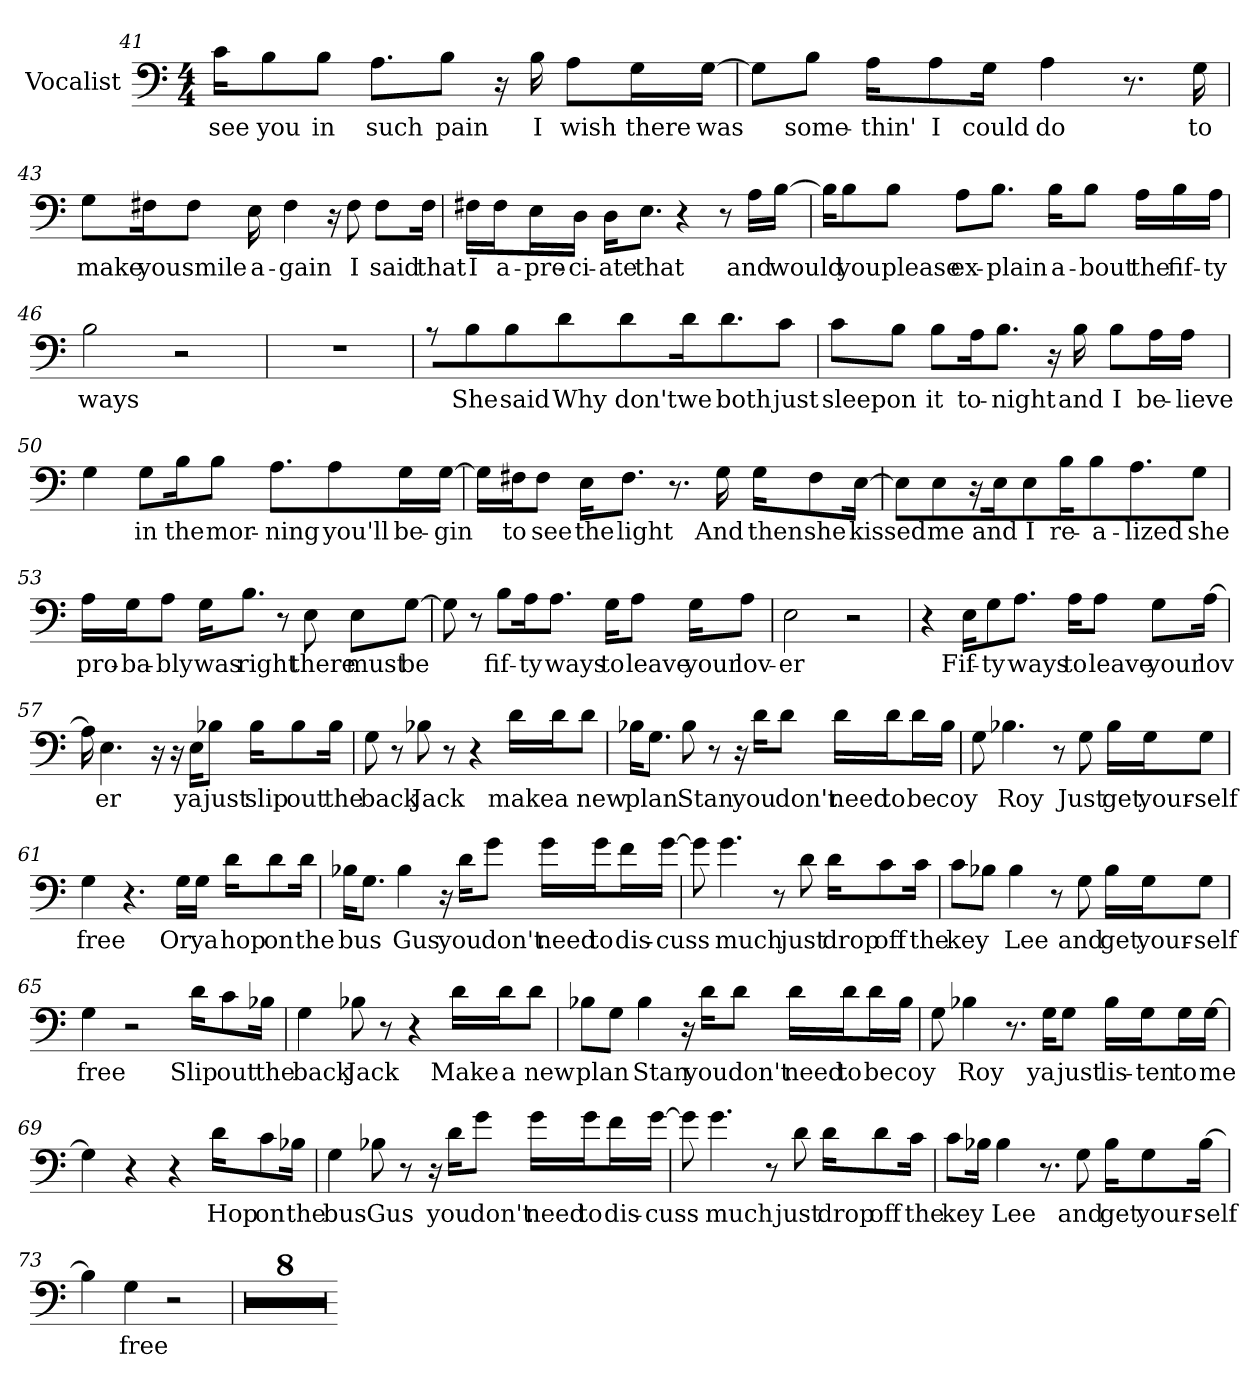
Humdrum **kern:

**kern	**text
*part1	*part1
*staff1	*staff1
*I"Vocalist	*
*clefF4	*
*M4/4	*
=41	=41
16c\KL	see
8B\	you
8B\J	in
8.A\L	such
8B\J	pain
16r	.
16B	I
8A\L	wish
16G\L	there
[16G\JJ	was
=42	=42
8G\L]	_
8B\J	some-
16A\KL	-thin'
8A\	I
16G\Jk	could
4A	do
8.r	.
16G	to
=43	=43
8G\L	make
16F#X\K	you
8F#\J	smile
16E	a-
4F#	-gain
16r	.
8F#	I
8F#\L	said
16F#\Jk	that
=44	=44
16F#X\LL	I
16F#\J	a-
16E\L	-pre-
16D\JJ	-ci-
16D\KL	-ate
8.E\J	that
4r	.
8r	.
16A\LL	and
[16B\JJ	would
=45	=45
16B\KL]	_
8B\	you
8B\J	please
8A\L	ex-
8.B\J	-plain
16B\KL	a-
8B\J	-bout
16A\LL	the
16B\	fif-
16A\JJ	-ty
=46	=46
2B	ways
2r	.
=47	=47
1r	.
=48	=48
8r	.
8B	She
8B\L	said
8d\J	Why
8d\L	don't
16d\K	we
8.d\J	both
8cJ	just
=49	=49
8c\L	sleep
8B\J	on
8B\L	it
16A\K	to-
8.B\J	-night
16r	.
16B	and
8B\L	I
16A\L	be-
16A\JJ	-lieve
=50	=50
4G	_
8G\L	in
16B\K	the
8B\J	mor-
8.A\L	-ning
8A\	you'll
16G\L	be-
[16G\JJ	-gin
=51	=51
16G\LL]	_
16F#X\J	to
8F#\J	see
16E\KL	the
8.F#\J	light
8.r	.
16G	And
16G\KL	then
8F#\	she
[16E\Jk	kissed
=52	=52
8E\L]	_
8E\J	me
16r	.
16E\KL	and
8E\J	I
16B\KL	re-
8B\	-a-
8.A\J	-lized
8GJ	she
=53	=53
16A\LL	pro-
16G\J	-ba-
8A\J	-bly
16G\KL	was
8.B\J	right
8r	.
8E	there
8E\L	must
[8G\J	be
=54	=54
8G]	_
8r	.
8B\L	fif-
16A\K	-ty
8.A\J	ways
16G\KL	to
8A\J	leave
16G\KL	your
8A\J	lov-
=55	=55
2E	-er
2r	.
=56	=56
4r	.
16E\KL	Fif-
8G\	-ty
8.A\J	ways
16A\KL	to
8A\J	leave
8G\L	your
[16A\Jk	lov-
=57	=57
16A]	_
4.E	-er
16r	.
16r	.
16E\KL	ya
8B-X\J	just
16B-\KL	slip
8B-\	out
16B-\Jk	the
=58	=58
8G	back
8r	.
8B-X	Jack
8r	.
4r	.
16d\LL	make
16d\J	a
8d\J	new
=59	=59
16B-X\KL	plan
8.G\J	_
8B-	Stan
8r	.
16r	.
16d\KL	you
8d\J	don't
16d\LL	need
16d\J	to
16d\L	be
16B-\JJ	coy
=60	=60
8G	_
4.B-X	Roy
8r	.
8G	Just
16B-\LL	get
16G\J	your-
8G\J	-self
=61	=61
4G	free
4.r	.
16G\LL	Or
16G\JJ	ya
16d\KL	hop
8d\	on
16d\Jk	the
=62	=62
16B-X\KL	bus
8.G\J	_
4B-	Gus
16r	.
16d\KL	you
8g\J	don't
16g\LL	need
16g\J	to
16f\L	dis-
[16g\JJ	-cuss
=63	=63
8g]	_
4.g	much
8r	.
8d	just
16d\KL	drop
8c\	off
16c\Jk	the
=64	=64
8c\L	key
8B-X\J	_
4B-	Lee
8r	.
8G	and
16B-\LL	get
16G\J	your-
8G\J	-self
=65	=65
4G	free
2r	.
16d\KL	Slip
8c\	out
16B-X\Jk	the
=66	=66
4G	back
8B-X	Jack
8r	.
4r	.
16d\LL	Make
16d\J	a
8d\J	new
=67	=67
8B-X\L	plan
8G\J	_
4B-	Stan
16r	.
16d\KL	you
8d\J	don't
16d\LL	need
16d\J	to
16d\L	be
16B-\JJ	coy
=68	=68
8G	_
4B-X	Roy
8.r	.
16G\KL	ya
8G\J	just
16B-\LL	lis-
16G\J	-ten
16G\L	to
[16G\JJ	me
=69	=69
4G]	_
4r	.
4r	.
16d\KL	Hop
8c\	on
16B-X\Jk	the
=70	=70
4G	bus
8B-X	Gus
8r	.
16r	.
16d\KL	you
8g\J	don't
16g\LL	need
16g\J	to
16f\L	dis-
[16g\JJ	-cuss
=71	=71
8g]	_
4.g	much
8r	.
8d	just
16d\KL	drop
8d\	off
16c\Jk	the
=72	=72
8c\L	key
16B-X\Jk	_
4B-	Lee
8.r	.
8G	and
16B-\KL	get
8G\	your-
[16B-\Jk	-self
=73	=73
4B-]	_
4G	free
2r	.
=74	=74
1r	.
=75	=75
1r	.
=76	=76
1r	.
=77	=77
1r	.
=78	=78
1r	.
=79	=79
1r	.
=80	=80
1r	.
=81	=81
1r	.
=-	=-
*-	*-
